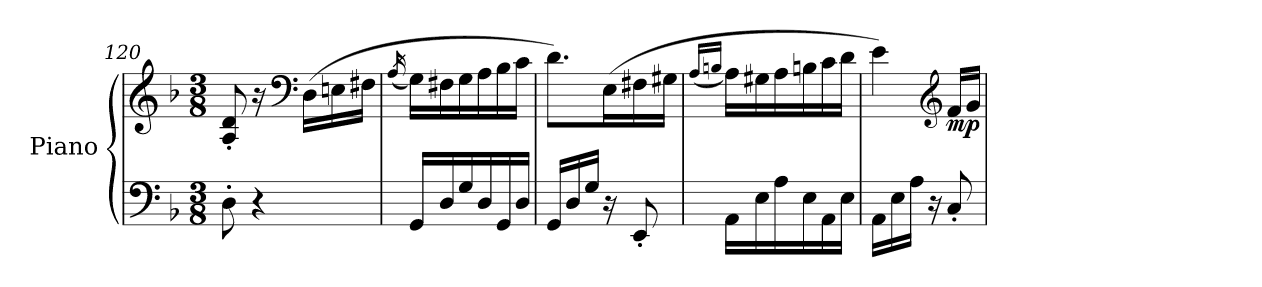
**kern	**kern	**dynam
*part1	*part1	*part1
*staff2	*staff1	*staff1/2
*I"Piano	*	*
*I'Pno.	*	*
!!LO:LB:g=z
*clefF4	*clefG2	*
*k[b-]	*k[b-]	*
*M3/8	*M3/8	*
=120	=120	=120
8D'\	8A/' 8d/'	.
4r	16r	.
*	*clefF4	*
.	(>16D\LL	.
.	16En\	.
.	16F#X\JJ	.
=121	=121	=121
.	(<16qA/	.
16GG/LL	16G\LL)	.
16D/	16F#X\	.
16G/	16G\	.
16D/	16A\	.
16GG/	16B-\	.
16D/JJ	16c\JJ	.
=122	=122	=122
16GG/LL	8.d\L)	.
16D/	.	.
16G/JJ	.	.
16r	(>16E\L	.
8EE'/	16F#X\	.
.	16G#X\JJ	.
=123	=123	=123
.	(<16qA/LL	.
.	16qBn/JJ	.
16AA\LL	16A\LL)	.
16E\	16G#X\	.
16A\	16A\	.
16E\	16B\	.
16AA\	16c\	.
16E\JJ	16d\JJ	.
=124	=124	=124
16AA\LL	4e\)	.
16E\	.	.
16A\JJ	.	.
16r	.	.
*	*clefG2	*
!	!	!LO:DY:b
8C'/	16f/LL	mp
.	16g/JJ	.
=	=	=
*-	*-	*-
